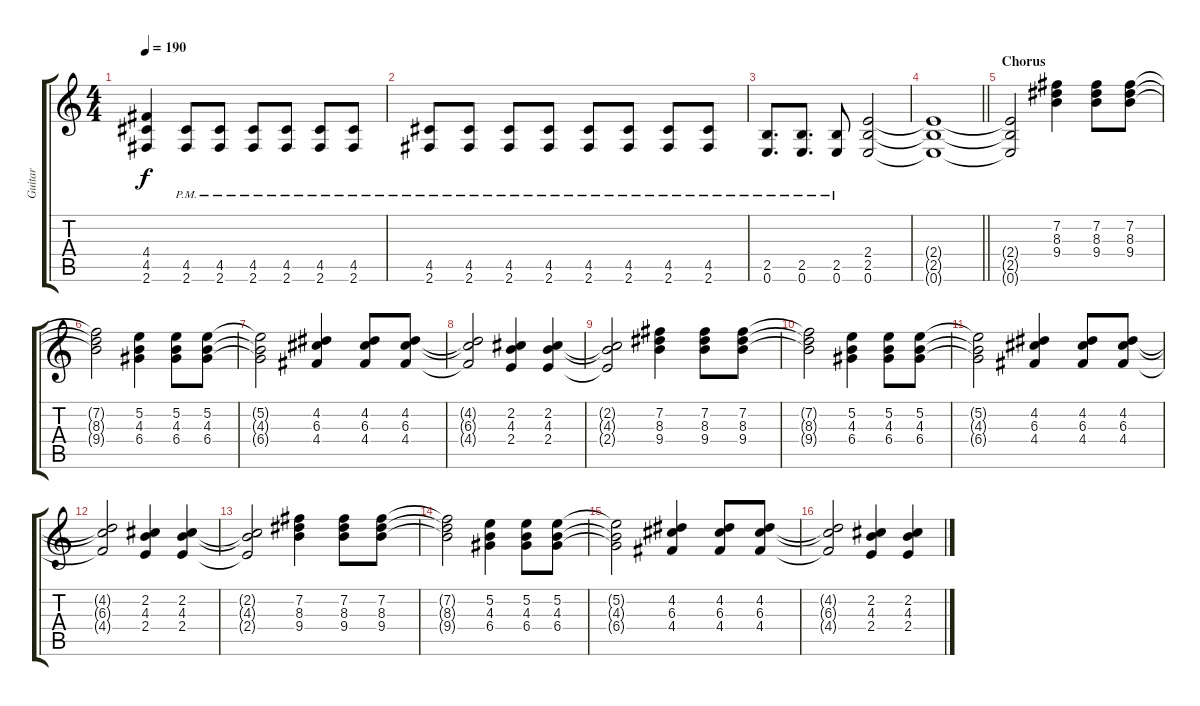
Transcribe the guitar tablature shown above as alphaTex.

\track ("Guitar" "Guitar") {instrument distortionguitar}
\staff {score tabs}
\tuning (E4 B3 G3 D3 A2 E2) {hide}
\ts (4 4)
\tempo 190
\clef g2
\ks c
(4.4 4.5 2.6).4{dy f} (4.5{pm} 2.6{pm}).8 (4.5{pm} 2.6{pm}).8 (4.5{pm} 2.6{pm}).8 (4.5{pm} 2.6{pm}).8 (4.5{pm} 2.6{pm}).8 (4.5{pm} 2.6{pm}).8 |
(4.5{pm} 2.6{pm}).8 (4.5{pm} 2.6{pm}).8 (4.5{pm} 2.6{pm}).8 (4.5{pm} 2.6{pm}).8 (4.5{pm} 2.6{pm}).8 (4.5{pm} 2.6{pm}).8 (4.5{pm} 2.6{pm}).8 (4.5{pm} 2.6{pm}).8 |
(2.5{pm} 0.6{pm}).8{d} (2.5{pm} 0.6{pm}).8{d} (2.5{pm} 0.6{pm}).8 (2.4 2.5 0.6).2 |
\barLineRight lightlight
(2.4{t} 2.5{t} 0.6{t}).1{volume 4} |
\section ("" "Chorus")
(2.4{t} 2.5{t} 0.6{t}).2 (7.2 8.3 9.4).4{volume 10 instrument electricguitarclean} (7.2 8.3 9.4).8 (7.2 8.3 9.4).8 |
(7.2{t} 8.3{t} 9.4{t}).2 (5.2 4.3 6.4).4 (5.2 4.3 6.4).8 (5.2 4.3 6.4).8 |
(5.2{t} 4.3{t} 6.4{t}).2 (4.2 6.3 4.4).4 (4.2 6.3 4.4).8 (4.2 6.3 4.4).8 |
(4.2{t} 6.3{t} 4.4{t}).2 (2.2 4.3 2.4).4 (2.2 4.3 2.4).4 |
(2.2{t} 4.3{t} 2.4{t}).2 (7.2 8.3 9.4).4 (7.2 8.3 9.4).8 (7.2 8.3 9.4).8 |
(7.2{t} 8.3{t} 9.4{t}).2 (5.2 4.3 6.4).4 (5.2 4.3 6.4).8 (5.2 4.3 6.4).8 |
(5.2{t} 4.3{t} 6.4{t}).2 (4.2 6.3 4.4).4 (4.2 6.3 4.4).8 (4.2 6.3 4.4).8 |
(4.2{t} 6.3{t} 4.4{t}).2 (2.2 4.3 2.4).4 (2.2 4.3 2.4).4 |
(2.2{t} 4.3{t} 2.4{t}).2 (7.2 8.3 9.4).4 (7.2 8.3 9.4).8 (7.2 8.3 9.4).8 |
(7.2{t} 8.3{t} 9.4{t}).2 (5.2 4.3 6.4).4 (5.2 4.3 6.4).8 (5.2 4.3 6.4).8 |
(5.2{t} 4.3{t} 6.4{t}).2 (4.2 6.3 4.4).4 (4.2 6.3 4.4).8 (4.2 6.3 4.4).8 |
(4.2{t} 6.3{t} 4.4{t}).2 (2.2 4.3 2.4).4 (2.2 4.3 2.4).4
